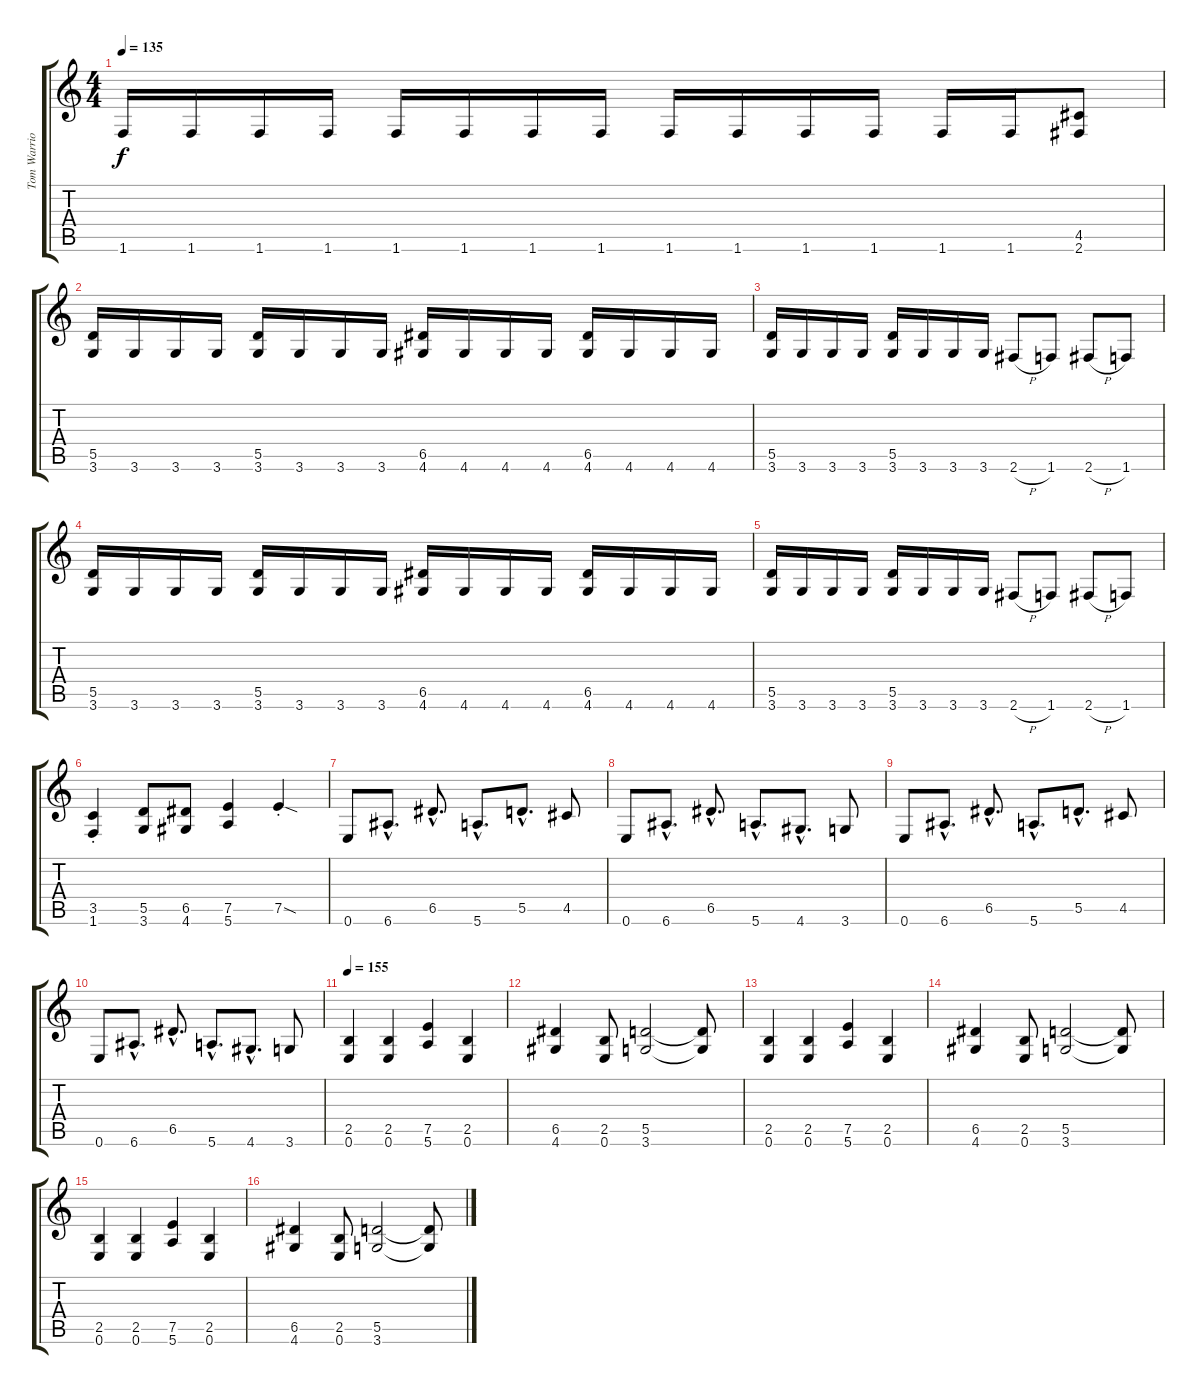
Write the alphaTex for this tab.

\track ("Tom Warrior" "Tom Warrio") {instrument distortionguitar}
\staff {score tabs}
\tuning (E4 B3 G3 D3 A2 E2) {hide}
\ts (4 4)
\tempo 135
\clef g2
\ks c
1.6.16{dy f} 1.6.16 1.6.16 1.6.16 1.6.16 1.6.16 1.6.16 1.6.16 1.6.16 1.6.16 1.6.16 1.6.16 1.6.16 1.6.16 (4.5 2.6).8 |
(5.5 3.6).16 3.6.16 3.6.16 3.6.16 (5.5 3.6).16 3.6.16 3.6.16 3.6.16 (6.5 4.6).16 4.6.16 4.6.16 4.6.16 (6.5 4.6).16 4.6.16 4.6.16 4.6.16 |
(5.5 3.6).16 3.6.16 3.6.16 3.6.16 (5.5 3.6).16 3.6.16 3.6.16 3.6.16 2.6{h}.8 1.6.8 2.6{h}.8 1.6.8 |
(5.5 3.6).16 3.6.16 3.6.16 3.6.16 (5.5 3.6).16 3.6.16 3.6.16 3.6.16 (6.5 4.6).16 4.6.16 4.6.16 4.6.16 (6.5 4.6).16 4.6.16 4.6.16 4.6.16 |
(5.5 3.6).16 3.6.16 3.6.16 3.6.16 (5.5 3.6).16 3.6.16 3.6.16 3.6.16 2.6{h}.8 1.6.8 2.6{h}.8 1.6.8 |
(3.5{st} 1.6{st}).4 (5.5 3.6).8 (6.5 4.6).8 (7.5 5.6).4 7.5{sod st}.4 |
0.6.8 6.6{hac}.8{d} 6.5{hac}.8{d} 5.6{hac}.8{d} 5.5{hac}.8{d} 4.5.8 |
0.6.8 6.6{hac}.8{d} 6.5{hac}.8{d} 5.6{hac}.8{d} 4.6{hac}.8{d} 3.6.8 |
0.6.8 6.6{hac}.8{d} 6.5{hac}.8{d} 5.6{hac}.8{d} 5.5{hac}.8{d} 4.5.8 |
0.6.8 6.6{hac}.8{d} 6.5{hac}.8{d} 5.6{hac}.8{d} 4.6{hac}.8{d} 3.6.8 |
\tempo 155
(2.5 0.6).4 (2.5 0.6).4 (7.5 5.6).4 (2.5 0.6).4 |
(6.5 4.6).4 (2.5 0.6).8 (5.5 3.6).2 (5.5{t} 3.6{t}).8 |
(2.5 0.6).4 (2.5 0.6).4 (7.5 5.6).4 (2.5 0.6).4 |
(6.5 4.6).4 (2.5 0.6).8 (5.5 3.6).2 (5.5{t} 3.6{t}).8 |
(2.5 0.6).4 (2.5 0.6).4 (7.5 5.6).4 (2.5 0.6).4 |
(6.5 4.6).4 (2.5 0.6).8 (5.5 3.6).2 (5.5{t} 3.6{t}).8
